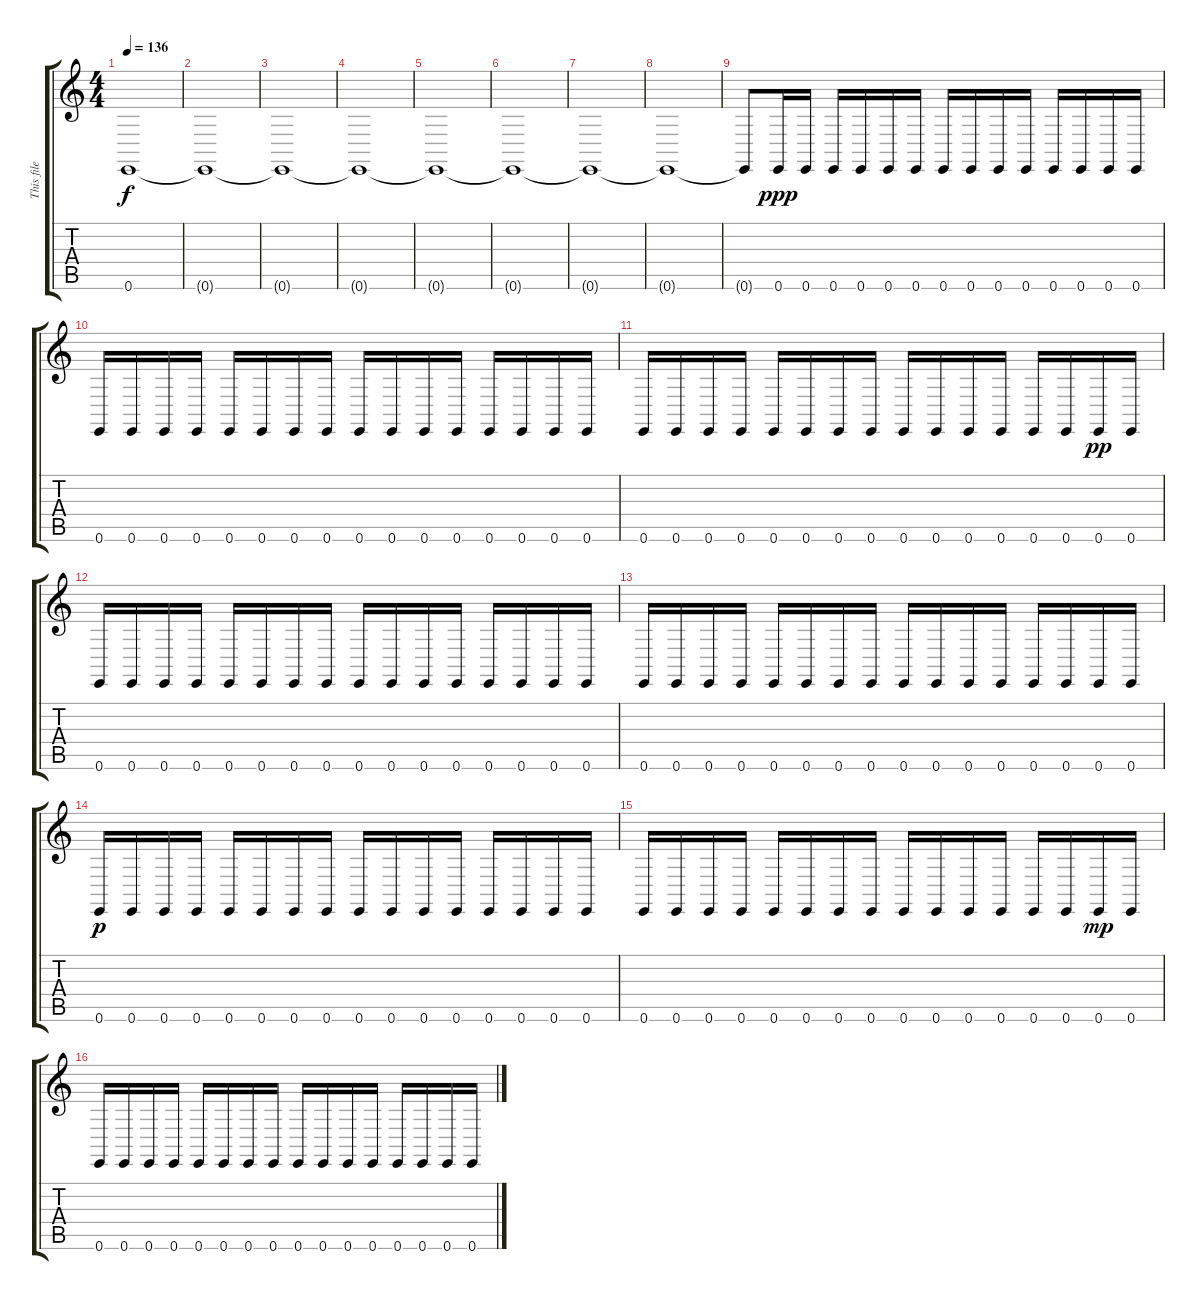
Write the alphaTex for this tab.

\track ("This file was especially arranged to" "This file ") {instrument seashore}
\staff {score tabs}
\tuning (E4 B3 G3 D3 A2 E2) {hide}
\ts (4 4)
\tempo 136
\clef g2
\ks c
0.6{t}.1{dy f} |
0.6{t}.1 |
0.6{t}.1 |
0.6{t}.1 |
0.6{t}.1 |
0.6{t}.1 |
0.6{t}.1 |
0.6{t}.1 |
0.6{t}.8 0.6.16{dy ppp} 0.6.16 0.6.16 0.6.16 0.6.16 0.6.16 0.6.16 0.6.16 0.6.16 0.6.16 0.6.16 0.6.16 0.6.16 0.6.16 |
0.6.16 0.6.16 0.6.16 0.6.16 0.6.16 0.6.16 0.6.16 0.6.16 0.6.16 0.6.16 0.6.16 0.6.16 0.6.16 0.6.16 0.6.16 0.6.16 |
0.6.16 0.6.16 0.6.16 0.6.16 0.6.16 0.6.16 0.6.16 0.6.16 0.6.16 0.6.16 0.6.16 0.6.16 0.6.16 0.6.16 0.6.16{dy pp} 0.6.16 |
0.6.16 0.6.16 0.6.16 0.6.16 0.6.16 0.6.16 0.6.16 0.6.16 0.6.16 0.6.16 0.6.16 0.6.16 0.6.16 0.6.16 0.6.16 0.6.16 |
0.6.16 0.6.16 0.6.16 0.6.16 0.6.16 0.6.16 0.6.16 0.6.16 0.6.16 0.6.16 0.6.16 0.6.16 0.6.16 0.6.16 0.6.16 0.6.16 |
0.6.16{dy p} 0.6.16 0.6.16 0.6.16 0.6.16 0.6.16 0.6.16 0.6.16 0.6.16 0.6.16 0.6.16 0.6.16 0.6.16 0.6.16 0.6.16 0.6.16 |
0.6.16 0.6.16 0.6.16 0.6.16 0.6.16 0.6.16 0.6.16 0.6.16 0.6.16 0.6.16 0.6.16 0.6.16 0.6.16 0.6.16 0.6.16{dy mp} 0.6.16 |
0.6.16 0.6.16 0.6.16 0.6.16 0.6.16 0.6.16 0.6.16 0.6.16 0.6.16 0.6.16 0.6.16 0.6.16 0.6.16 0.6.16 0.6.16 0.6.16
